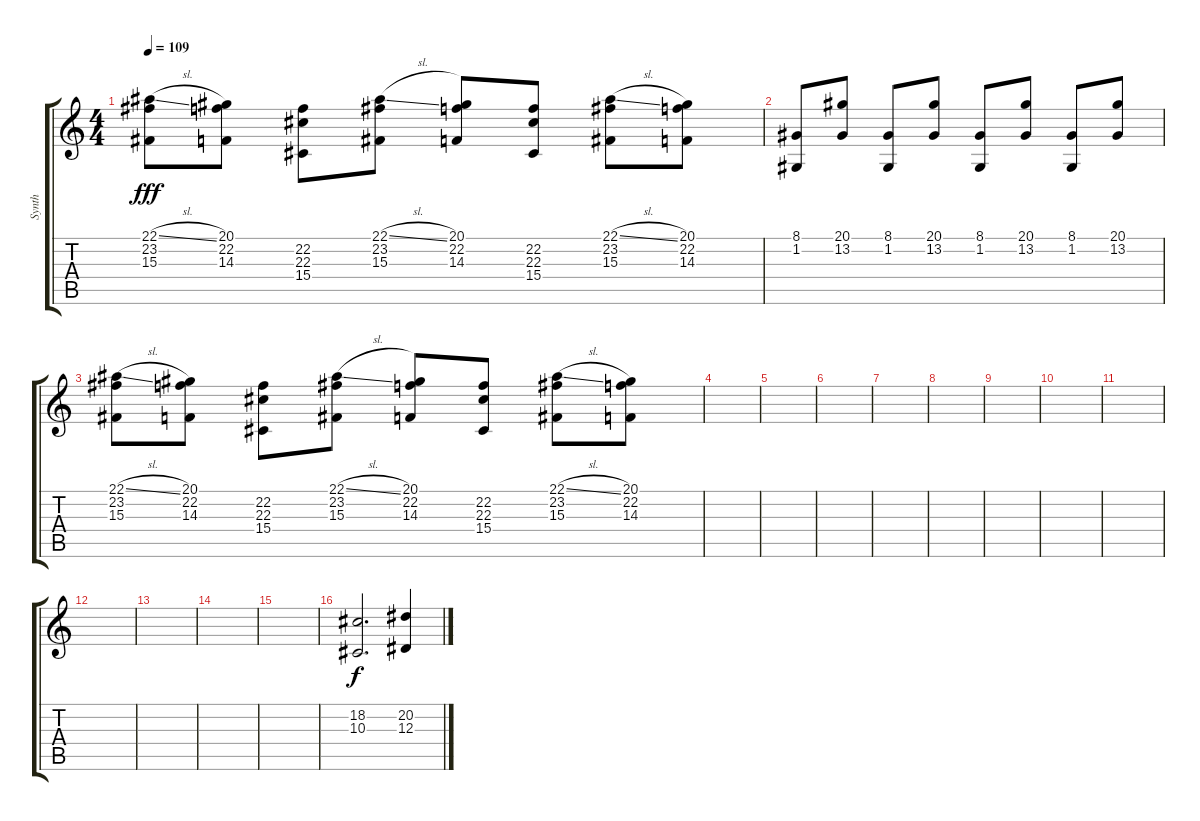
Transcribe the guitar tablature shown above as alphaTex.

\track ("Synth" "Synth") {instrument lead1square}
\staff {score tabs}
\tuning (C4 G3 Eb3 Bb2 F2 C2) {hide}
\ts (4 4)
\tempo 109
\clef g2
\ks c
(22.1{sl} 23.2 15.3).8{dy fff} (20.1 22.2 14.3).8 (22.2 22.3 15.4).8 (22.1{sl} 23.2 15.3).8 (20.1 22.2 14.3).8 (22.2 22.3 15.4).8 (22.1{sl} 23.2 15.3).8 (20.1 22.2 14.3).8 |
(8.1 1.2).8 (20.1 13.2).8 (8.1 1.2).8 (20.1 13.2).8 (8.1 1.2).8 (20.1 13.2).8 (8.1 1.2).8 (20.1 13.2).8 |
(22.1{sl} 23.2 15.3).8 (20.1 22.2 14.3).8 (22.2 22.3 15.4).8 (22.1{sl} 23.2 15.3).8 (20.1 22.2 14.3).8 (22.2 22.3 15.4).8 (22.1{sl} 23.2 15.3).8 (20.1 22.2 14.3).8 |
|
|
|
|
|
|
|
|
|
|
|
|
(18.2 10.3).2{d dy f} (20.2 12.3).4
